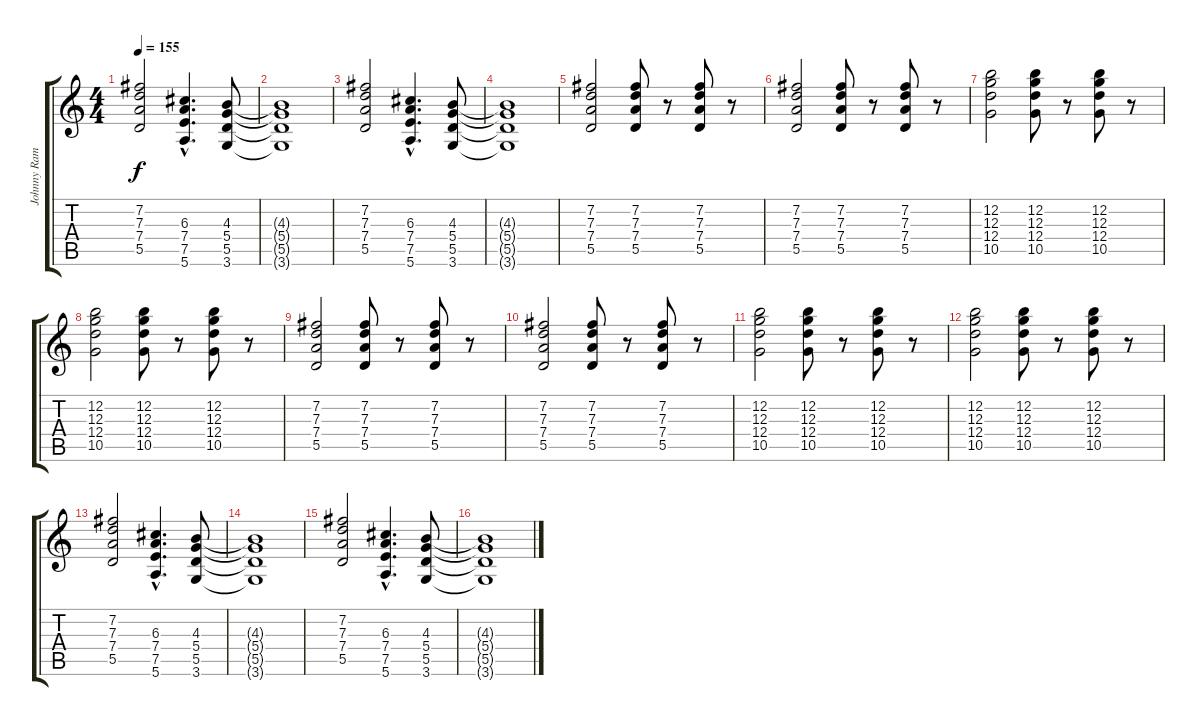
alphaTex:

\track ("Johnny Ramone" "Johnny Ram") {instrument acousticguitarsteel}
\staff {score tabs}
\tuning (E4 B3 G3 D3 A2 E2) {hide}
\ts (4 4)
\tempo 155
\clef g2
\ks c
(7.2 7.3 7.4 5.5).2{dy f} (6.3{hac} 7.4{hac} 7.5{hac} 5.6{hac}).4{d} (4.3 5.4 5.5 3.6).8 |
(4.3{t} 5.4{t} 5.5{t} 3.6{t}).1 |
(7.2 7.3 7.4 5.5).2 (6.3{hac} 7.4{hac} 7.5{hac} 5.6{hac}).4{d} (4.3 5.4 5.5 3.6).8 |
(4.3{t} 5.4{t} 5.5{t} 3.6{t}).1 |
(7.2 7.3 7.4 5.5).2 (7.2 7.3 7.4 5.5).8 r.8 (7.2 7.3 7.4 5.5).8 r.8 |
(7.2 7.3 7.4 5.5).2 (7.2 7.3 7.4 5.5).8 r.8 (7.2 7.3 7.4 5.5).8 r.8 |
(12.2 12.3 12.4 10.5).2 (12.2 12.3 12.4 10.5).8 r.8 (12.2 12.3 12.4 10.5).8 r.8 |
(12.2 12.3 12.4 10.5).2 (12.2 12.3 12.4 10.5).8 r.8 (12.2 12.3 12.4 10.5).8 r.8 |
(7.2 7.3 7.4 5.5).2 (7.2 7.3 7.4 5.5).8 r.8 (7.2 7.3 7.4 5.5).8 r.8 |
(7.2 7.3 7.4 5.5).2 (7.2 7.3 7.4 5.5).8 r.8 (7.2 7.3 7.4 5.5).8 r.8 |
(12.2 12.3 12.4 10.5).2 (12.2 12.3 12.4 10.5).8 r.8 (12.2 12.3 12.4 10.5).8 r.8 |
(12.2 12.3 12.4 10.5).2 (12.2 12.3 12.4 10.5).8 r.8 (12.2 12.3 12.4 10.5).8 r.8 |
(7.2 7.3 7.4 5.5).2 (6.3{hac} 7.4{hac} 7.5{hac} 5.6{hac}).4{d} (4.3 5.4 5.5 3.6).8 |
(4.3{t} 5.4{t} 5.5{t} 3.6{t}).1 |
(7.2 7.3 7.4 5.5).2 (6.3{hac} 7.4{hac} 7.5{hac} 5.6{hac}).4{d} (4.3 5.4 5.5 3.6).8 |
(4.3{t} 5.4{t} 5.5{t} 3.6{t}).1
